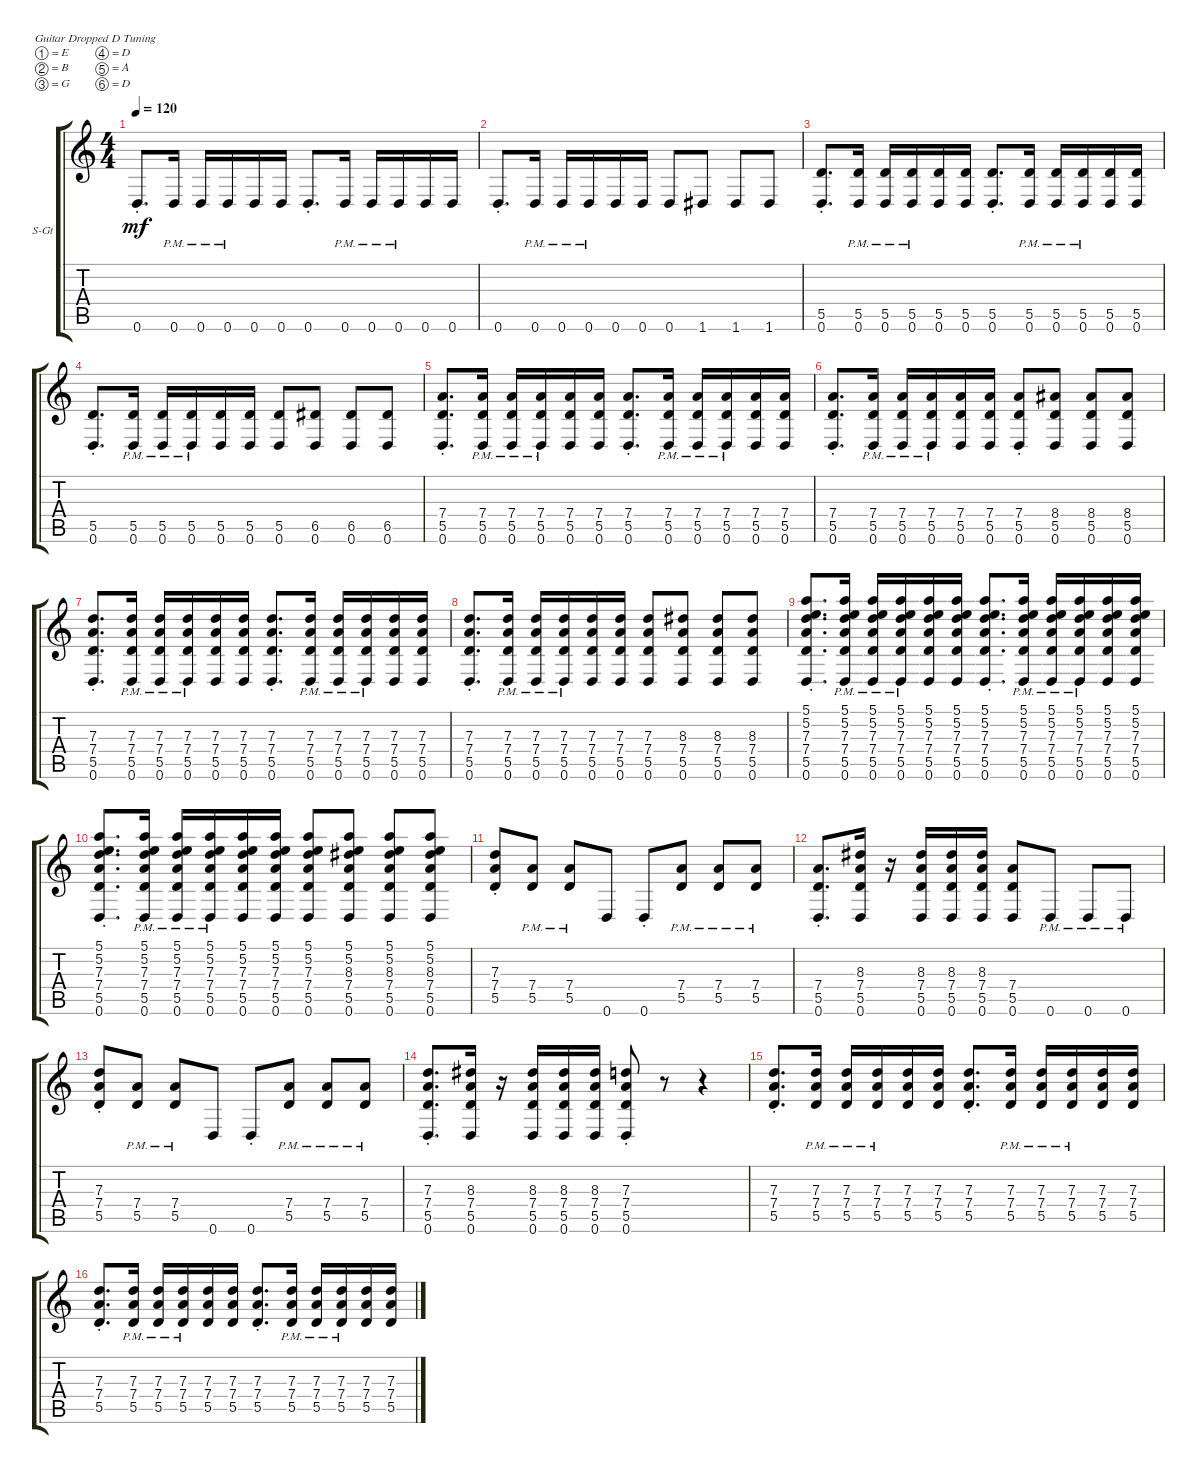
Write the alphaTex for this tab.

\defaultSystemsLayout 4
\bracketExtendMode groupsimilarinstruments
\firstSystemTrackNameOrientation horizontal
\otherSystemsTrackNameOrientation horizontal
\track ("Steel Guitar" "S-Gt") {solo instrument acousticguitarsteel}
\staff {score tabs}
\tuning (E4 B3 G3 D3 A2 D2)
\ts (4 4)
\tempo 120
\clef g2
\ks c
0.6{st}.8{d dy mf instrument acousticguitarsteel} 0.6{pm}.16 0.6{pm}.16 0.6{pm}.16 0.6.16 0.6.16 0.6{st}.8{d} 0.6{pm}.16 0.6{pm}.16 0.6{pm}.16 0.6.16 0.6.16 |
0.6{st}.8{d} 0.6{pm}.16 0.6{pm}.16 0.6{pm}.16 0.6.16 0.6.16 0.6.8 1.6.8 1.6.8 1.6.8 |
(0.6{st} 5.5{st}).8{d} (0.6{pm} 5.5{pm}).16 (0.6{pm} 5.5{pm}).16 (0.6{pm} 5.5{pm}).16 (0.6 5.5).16 (0.6 5.5).16 (0.6{st} 5.5{st}).8{d} (0.6{pm} 5.5{pm}).16 (0.6{pm} 5.5{pm}).16 (0.6{pm} 5.5{pm}).16 (0.6 5.5).16 (0.6 5.5).16 |
(0.6{st} 5.5{st}).8{d} (0.6{pm} 5.5{pm}).16 (0.6{pm} 5.5{pm}).16 (0.6{pm} 5.5{pm}).16 (0.6 5.5).16 (0.6 5.5).16 (5.5 0.6).8 (6.5 0.6).8 (6.5 0.6).8 (6.5 0.6).8 |
(5.5{st} 7.4{st} 0.6).8{d} (5.5{pm} 7.4{pm} 0.6).16 (5.5{pm} 7.4{pm} 0.6).16 (5.5{pm} 7.4 0.6).16 (5.5 7.4 0.6).16 (5.5 7.4 0.6).16 (5.5{st} 7.4{st} 0.6).8{d} (5.5{pm} 7.4{pm} 0.6).16 (5.5{pm} 7.4{pm} 0.6).16 (5.5{pm} 7.4 0.6).16 (5.5 7.4 0.6).16 (5.5 7.4 0.6).16 |
(5.5{st} 7.4{st} 0.6).8{d} (5.5{pm} 7.4{pm} 0.6).16 (5.5{pm} 7.4{pm} 0.6).16 (5.5{pm} 7.4 0.6).16 (5.5 7.4 0.6).16 (5.5 7.4 0.6).16 (5.5{st} 7.4{st} 0.6).8 (5.5 8.4 0.6).8 (8.4 5.5 0.6).8 (8.4 5.5 0.6).8 |
(5.5{st} 7.4{st} 7.3{st} 0.6).8{d} (5.5{pm} 7.4{pm} 7.3{pm} 0.6).16 (5.5{pm} 7.4{pm} 7.3{pm} 0.6).16 (5.5{pm} 7.4{pm} 7.3{pm} 0.6).16 (5.5 7.4 7.3 0.6).16 (5.5 7.4 7.3 0.6).16 (5.5{st} 7.4{st} 7.3{st} 0.6).8{d} (5.5{pm} 7.4{pm} 7.3{pm} 0.6).16 (5.5{pm} 7.4{pm} 7.3{pm} 0.6).16 (5.5{pm} 7.4{pm} 7.3{pm} 0.6).16 (5.5 7.4 7.3 0.6).16 (5.5 7.4 7.3 0.6).16 |
(5.5{st} 7.4{st} 7.3{st} 0.6).8{d} (5.5{pm} 7.4{pm} 7.3{pm} 0.6).16 (5.5{pm} 7.4{pm} 7.3{pm} 0.6).16 (5.5{pm} 7.4{pm} 7.3{pm} 0.6).16 (5.5 7.4 7.3 0.6).16 (5.5 7.4 7.3 0.6).16 (5.5 7.4 7.3 0.6).8 (8.3 7.4 5.5 0.6).8 (5.5 7.4 8.3 0.6).8 (8.3 7.4 5.5 0.6).8 |
(5.5{st} 7.4{st} 7.3{st} 0.6{st} 5.2{st} 5.1{st}).8{d} (5.5{pm} 7.4{pm} 7.3{pm} 5.2{pm} 0.6{pm} 5.1{pm}).16 (5.5{pm} 7.4{pm} 7.3{pm} 5.2{pm} 0.6{pm} 5.1{pm}).16 (5.5{pm} 7.4{pm} 7.3{pm} 5.2{pm} 0.6{pm} 5.1{pm}).16 (5.5 7.4 7.3 5.2 0.6 5.1).16 (5.5 7.4 7.3 5.2 0.6 5.1).16 (5.5{st} 7.4{st} 7.3{st} 5.2{st} 0.6{st} 5.1{st}).8{d} (5.5{pm} 7.4{pm} 7.3{pm} 5.2{pm} 0.6 5.1{pm}).16 (5.5{pm} 7.4{pm} 7.3{pm} 5.2{pm} 0.6 5.1{pm}).16 (5.5{pm} 7.4{pm} 7.3{pm} 5.2{pm} 0.6 5.1{pm}).16 (5.5 7.4 7.3 5.2 0.6 5.1).16 (5.5 7.4 7.3 5.2 0.6 5.1).16 |
(5.5{st} 7.4{st} 7.3{st} 0.6{st} 5.2{st} 5.1{st}).8{d} (5.5{pm} 7.4{pm} 7.3{pm} 5.2{pm} 0.6 5.1{pm}).16 (5.5{pm} 7.4{pm} 7.3{pm} 5.2{pm} 0.6 5.1{pm}).16 (5.5{pm} 7.4{pm} 7.3{pm} 5.2{pm} 0.6 5.1{pm}).16 (5.5 7.4 7.3 5.2 0.6 5.1).16 (5.5 7.4 7.3 5.2 0.6 5.1).16 (0.6 5.5 7.4 5.2 7.3 5.1).8 (0.6 5.5 7.4 8.3 5.2 5.1).8 (0.6 5.5 7.4 8.3 5.2 5.1).8 (0.6 5.5 7.4 8.3 5.2 5.1).8 |
(5.5{st} 7.4{st} 7.3{st}).8 (5.5{pm} 7.4{pm}).8 (7.4{pm} 5.5{pm}).8 0.6.8 0.6{st}.8 (7.4{pm} 5.5{pm}).8 (7.4{pm} 5.5{pm}).8 (7.4{pm} 5.5{pm}).8 |
(5.5{st} 7.4{st} 0.6{st}).8{d} (8.3 5.5 7.4 0.6).16 r.16 (8.3 5.5 7.4 0.6).16 (8.3 5.5 7.4 0.6).16 (8.3 5.5 7.4 0.6).16 (5.5 7.4 0.6).8 0.6{pm}.8 0.6{pm}.8 0.6{pm}.8 |
(5.5{st} 7.4{st} 7.3{st}).8 (5.5{pm} 7.4{pm}).8 (7.4{pm} 5.5{pm}).8 0.6.8 0.6{st}.8 (7.4{pm} 5.5{pm}).8 (7.4{pm} 5.5{pm}).8 (7.4{pm} 5.5{pm}).8 |
(5.5{st} 7.4{st} 0.6{st} 7.3{st}).8{d} (8.3 5.5 7.4 0.6).16 r.16 (8.3 5.5 7.4 0.6).16 (8.3 5.5 7.4 0.6).16 (8.3 5.5 7.4 0.6).16 (5.5{st} 7.4{st} 0.6{st} 7.3{st}).8 r.8 r.4 |
\scale
0.653631 (5.5{st} 7.4{st} 7.3{st}).8{d} (5.5{pm} 7.4{pm} 7.3{pm}).16 (5.5{pm} 7.4{pm} 7.3{pm}).16 (5.5{pm} 7.4{pm} 7.3{pm}).16 (5.5 7.4 7.3).16 (5.5 7.4 7.3).16 (5.5{st} 7.4{st} 7.3{st}).8{d} (5.5{pm} 7.4{pm} 7.3{pm}).16 (5.5{pm} 7.4{pm} 7.3{pm}).16 (5.5{pm} 7.4{pm} 7.3{pm}).16 (5.5 7.4 7.3).16 (5.5 7.4 7.3).16 |
\scale
0.346369 (5.5{st} 7.4{st} 7.3{st}).8{d} (5.5{pm} 7.4{pm} 7.3{pm}).16 (5.5{pm} 7.4{pm} 7.3{pm}).16 (5.5{pm} 7.4{pm} 7.3{pm}).16 (5.5 7.4 7.3).16 (5.5 7.4 7.3).16 (5.5{st} 7.4{st} 7.3{st}).8{d} (5.5{pm} 7.4{pm} 7.3{pm}).16 (5.5{pm} 7.4{pm} 7.3{pm}).16 (5.5{pm} 7.4{pm} 7.3{pm}).16 (5.5 7.4 7.3).16 (5.5 7.4 7.3).16
